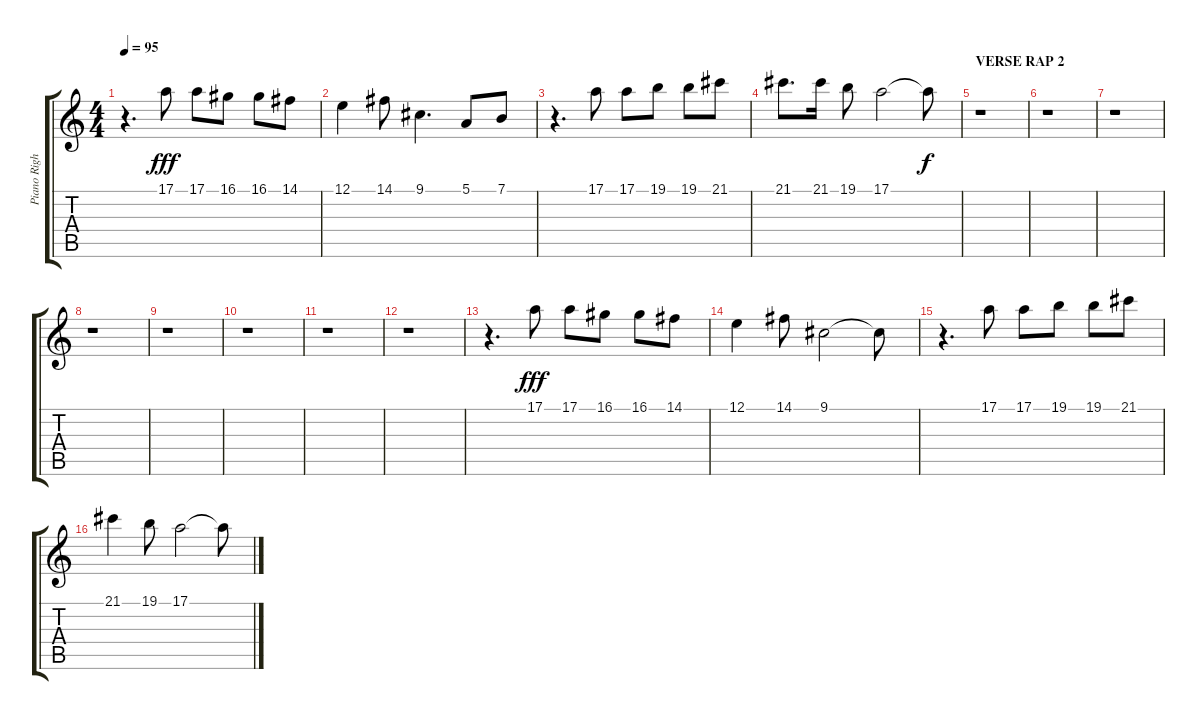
\track ("Piano Right Hand" "Piano Righ") {instrument brightacousticpiano}
\staff {score tabs}
\tuning (E4 B3 G3 D3 A2 E2) {hide}
\ts (4 4)
\tempo 95
\clef g2
\ks c
r.4{d dy f} 17.1.8{dy fff} 17.1.8 16.1.8 16.1.8 14.1.8 |
12.1.4 14.1.8 9.1.4{d} 5.1.8 7.1.8 |
r.4{d} 17.1.8 17.1.8 19.1.8 19.1.8 21.1.8 |
21.1.8{d} 21.1.16 19.1.8 17.1.2 17.1{t}.8{dy f} |
\section ("" "VERSE RAP 2")
r.1 |
r.1 |
r.1 |
r.1 |
r.1 |
r.1 |
r.1 |
r.1 |
r.4{d} 17.1.8{dy fff} 17.1.8 16.1.8 16.1.8 14.1.8 |
12.1.4 14.1.8 9.1.2 9.1{t}.8 |
r.4{d} 17.1.8 17.1.8 19.1.8 19.1.8 21.1.8 |
21.1.4 19.1.8 17.1.2 17.1{t}.8
